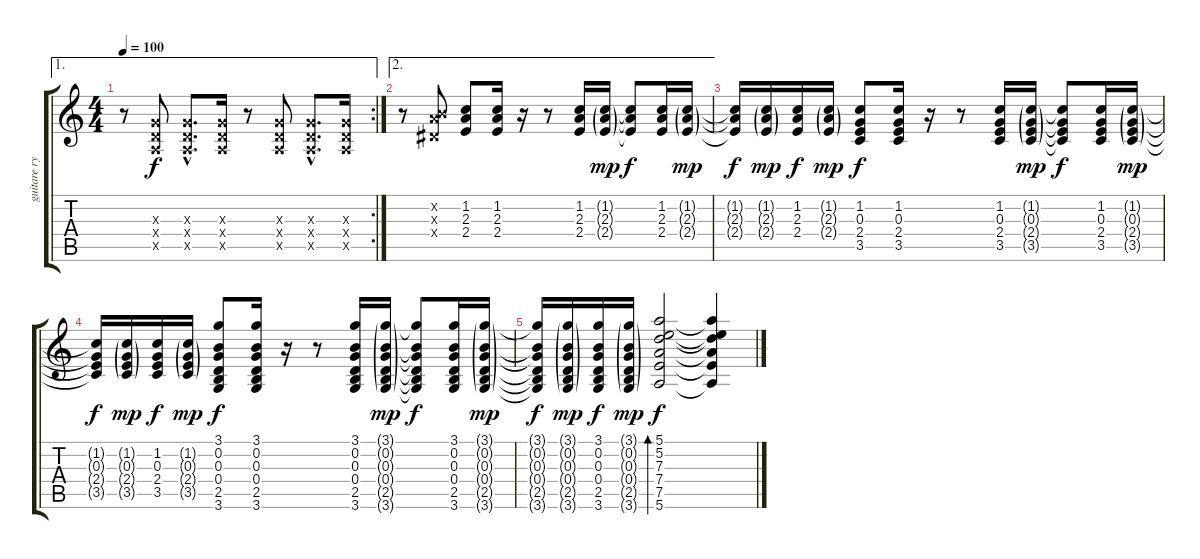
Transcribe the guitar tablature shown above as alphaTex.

\track ("guitare rythmique" "guitare ry") {instrument distortionguitar}
\staff {score tabs}
\tuning (E4 B3 G3 D3 A2 E2) {hide}
\ae 1
\rc 2
\ts (4 4)
\tempo 100
\clef g2
\ks c
r.8{dy f} (0.3{x} 0.4{x} 0.5{x}).8 (0.3{hac x} 0.4{hac x} 0.5{hac x}).8{d} (0.3{x} 0.4{x} 0.5{x}).16 r.8 (0.3{x} 0.4{x} 0.5{x}).8 (0.3{hac x} 0.4{hac x} 0.5{hac x}).8{d} (0.3{x} 0.4{x} 0.5{x}).16 |
\ae 2
r.8 (0.2{x} 2.3{x} 1.4{x}).8 (1.2 2.3 2.4).8 (1.2 2.3 2.4).16 r.16 r.8 (1.2 2.3 2.4).16 (1.2{g} 2.3{g} 2.4{g}).16{dy mp} (1.2{t} 2.3{t} 2.4{t}).8{dy f} (1.2 2.3 2.4).16 (1.2{g} 2.3{g} 2.4{g}).16{dy mp} |
(1.2{t} 2.3{t} 2.4{t}).16{dy f} (1.2{g} 2.3{g} 2.4{g}).16{dy mp} (1.2 2.3 2.4).16{dy f} (1.2{g} 2.3{g} 2.4{g}).16{dy mp} (1.2 0.3 2.4 3.5).8{dy f} (1.2 0.3 2.4 3.5).16 r.16 r.8 (1.2 0.3 2.4 3.5).16 (1.2{g} 0.3{g} 2.4{g} 3.5{g}).16{dy mp} (1.2{t} 0.3{t} 2.4{t} 3.5{t}).8{dy f} (1.2 0.3 2.4 3.5).16 (1.2{g} 0.3{g} 2.4{g} 3.5{g}).16{dy mp} |
(1.2{t} 0.3{t} 2.4{t} 3.5{t}).16{dy f} (1.2{g} 0.3{g} 2.4{g} 3.5{g}).16{dy mp} (1.2 0.3 2.4 3.5).16{dy f} (1.2{g} 0.3{g} 2.4{g} 3.5{g}).16{dy mp} (3.1 0.2 0.3 0.4 2.5 3.6).8{dy f} (3.1 0.2 0.3 0.4 2.5 3.6).16 r.16 r.8 (3.1 0.2 0.3 0.4 2.5 3.6).16 (3.1{g} 0.2{g} 0.3{g} 0.4{g} 2.5{g} 3.6{g}).16{dy mp} (3.1{t} 0.2{t} 0.3{t} 0.4{t} 2.5{t} 3.6{t}).8{dy f} (3.1 0.2 0.3 0.4 2.5 3.6).16 (3.1{g} 0.2{g} 0.3{g} 0.4{g} 2.5{g} 3.6{g}).16{dy mp} |
(3.1{t} 0.2{t} 0.3{t} 0.4{t} 2.5{t} 3.6{t}).16{dy f} (3.1{g} 0.2{g} 0.3{g} 0.4{g} 2.5{g} 3.6{g}).16{dy mp} (3.1 0.2 0.3 0.4 2.5 3.6).16{dy f} (3.1{g} 0.2{g} 0.3{g} 0.4{g} 2.5{g} 3.6{g}).16{dy mp} (5.1 5.2 7.3 7.4 7.5 5.6).2{bd 60 dy f} (5.1{t} 5.2{t} 7.3{t} 7.4{t} 7.5{t} 5.6{t}).4
